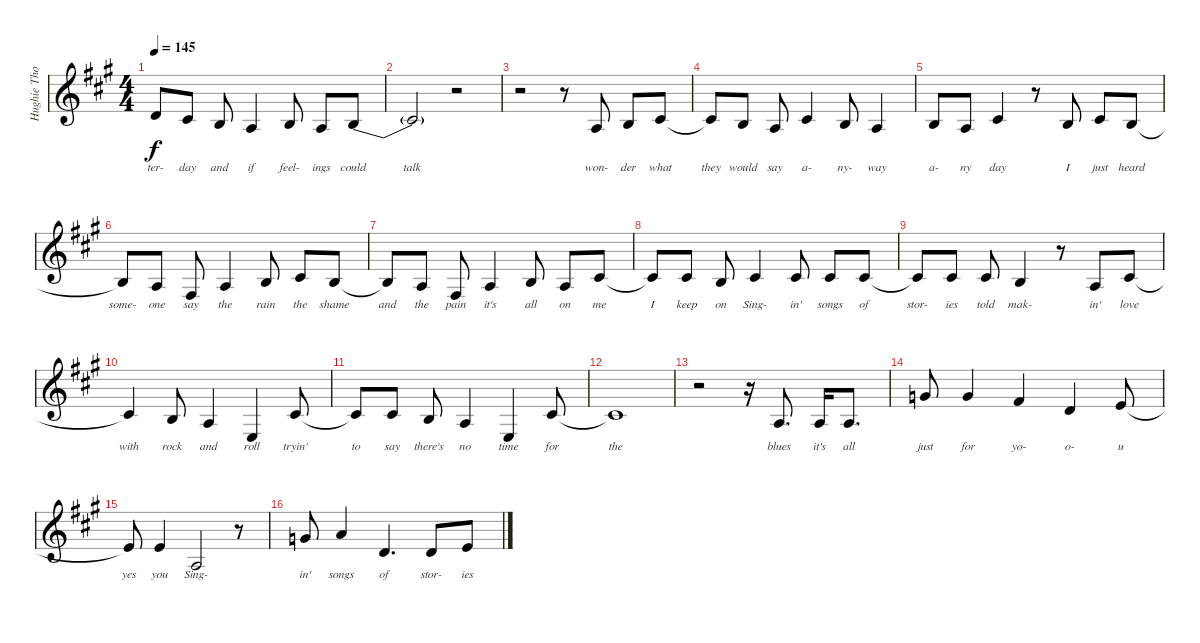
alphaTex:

\track ("Hughie Thomasson Vocals" "Hughie Tho") {instrument violin}
\staff {score}
\tuning (E4 B3 G3 D3 A2 E2) {hide}
\ts (4 4)
\tempo 145
\clef g2
\ks a
3.2.8{lyrics (0 "ter-") lyrics (1 "") lyrics (2 "") lyrics (3 "") lyrics (4 "") dy f} 2.2.8{lyrics (0 "day") lyrics (1 "") lyrics (2 "") lyrics (3 "") lyrics (4 "")} 4.3.8{lyrics (0 "and") lyrics (1 "") lyrics (2 "") lyrics (3 "") lyrics (4 "")} 2.3.4{lyrics (0 "if") lyrics (1 "") lyrics (2 "") lyrics (3 "") lyrics (4 "")} 4.3.8{lyrics (0 "feel-") lyrics (1 "") lyrics (2 "") lyrics (3 "") lyrics (4 "")} 2.3.8{lyrics (0 "ings") lyrics (1 "") lyrics (2 "") lyrics (3 "") lyrics (4 "")} 4.3{be (custom 0 0 5 4 10 4 15 0 20 0 25 4 30 4 45 4 50 4 60 4)}.8{lyrics (0 "could") lyrics (1 "") lyrics (2 "") lyrics (3 "") lyrics (4 "")} |
4.3{t}.2{lyrics (0 "talk") lyrics (1 "") lyrics (2 "") lyrics (3 "") lyrics (4 "")} r.2 |
r.2 r.8 2.3.8{lyrics (0 "won-") lyrics (1 "") lyrics (2 "") lyrics (3 "") lyrics (4 "")} 4.3.8{lyrics (0 "der") lyrics (1 "") lyrics (2 "") lyrics (3 "") lyrics (4 "")} 2.2.8{lyrics (0 "what") lyrics (1 "") lyrics (2 "") lyrics (3 "") lyrics (4 "")} |
2.2{t}.8{lyrics (0 "they") lyrics (1 "") lyrics (2 "") lyrics (3 "") lyrics (4 "")} 4.3.8{lyrics (0 "would") lyrics (1 "") lyrics (2 "") lyrics (3 "") lyrics (4 "")} 2.3.8{lyrics (0 "say") lyrics (1 "") lyrics (2 "") lyrics (3 "") lyrics (4 "")} 2.2.4{lyrics (0 "a-") lyrics (1 "") lyrics (2 "") lyrics (3 "") lyrics (4 "")} 4.3.8{lyrics (0 "ny-") lyrics (1 "") lyrics (2 "") lyrics (3 "") lyrics (4 "")} 2.3.4{lyrics (0 "way") lyrics (1 "") lyrics (2 "") lyrics (3 "") lyrics (4 "")} |
4.3.8{lyrics (0 "a-") lyrics (1 "") lyrics (2 "") lyrics (3 "") lyrics (4 "")} 2.3.8{lyrics (0 "ny") lyrics (1 "") lyrics (2 "") lyrics (3 "") lyrics (4 "")} 2.2.4{lyrics (0 "day") lyrics (1 "") lyrics (2 "") lyrics (3 "") lyrics (4 "")} r.8 4.3.8{lyrics (0 "I") lyrics (1 "") lyrics (2 "") lyrics (3 "") lyrics (4 "")} 2.2.8{lyrics (0 "just") lyrics (1 "") lyrics (2 "") lyrics (3 "") lyrics (4 "")} 4.3.8{lyrics (0 "heard") lyrics (1 "") lyrics (2 "") lyrics (3 "") lyrics (4 "")} |
4.3{t}.8{lyrics (0 "some-") lyrics (1 "") lyrics (2 "") lyrics (3 "") lyrics (4 "")} 2.3.8{lyrics (0 "one") lyrics (1 "") lyrics (2 "") lyrics (3 "") lyrics (4 "")} 4.4.8{lyrics (0 "say") lyrics (1 "") lyrics (2 "") lyrics (3 "") lyrics (4 "")} 2.3.4{lyrics (0 "the") lyrics (1 "") lyrics (2 "") lyrics (3 "") lyrics (4 "")} 4.3.8{lyrics (0 "rain") lyrics (1 "") lyrics (2 "") lyrics (3 "") lyrics (4 "")} 2.2.8{lyrics (0 "the") lyrics (1 "") lyrics (2 "") lyrics (3 "") lyrics (4 "")} 4.3.8{lyrics (0 "shame") lyrics (1 "") lyrics (2 "") lyrics (3 "") lyrics (4 "")} |
4.3{t}.8{lyrics (0 "and") lyrics (1 "") lyrics (2 "") lyrics (3 "") lyrics (4 "")} 2.3.8{lyrics (0 "the") lyrics (1 "") lyrics (2 "") lyrics (3 "") lyrics (4 "")} 4.4.8{lyrics (0 "pain") lyrics (1 "") lyrics (2 "") lyrics (3 "") lyrics (4 "")} 2.3.4{lyrics (0 "it's") lyrics (1 "") lyrics (2 "") lyrics (3 "") lyrics (4 "")} 4.3.8{lyrics (0 "all") lyrics (1 "") lyrics (2 "") lyrics (3 "") lyrics (4 "")} 2.3.8{lyrics (0 "on") lyrics (1 "") lyrics (2 "") lyrics (3 "") lyrics (4 "")} 2.2.8{lyrics (0 "me") lyrics (1 "") lyrics (2 "") lyrics (3 "") lyrics (4 "")} |
2.2{t}.8{lyrics (0 "I") lyrics (1 "") lyrics (2 "") lyrics (3 "") lyrics (4 "")} 2.2.8{lyrics (0 "keep") lyrics (1 "") lyrics (2 "") lyrics (3 "") lyrics (4 "")} 4.3.8{lyrics (0 "on") lyrics (1 "") lyrics (2 "") lyrics (3 "") lyrics (4 "")} 2.2.4{lyrics (0 "Sing-") lyrics (1 "") lyrics (2 "") lyrics (3 "") lyrics (4 "")} 2.2.8{lyrics (0 "in'") lyrics (1 "") lyrics (2 "") lyrics (3 "") lyrics (4 "")} 2.2.8{lyrics (0 "songs") lyrics (1 "") lyrics (2 "") lyrics (3 "") lyrics (4 "")} 2.2.8{lyrics (0 "of") lyrics (1 "") lyrics (2 "") lyrics (3 "") lyrics (4 "")} |
2.2{t}.8{lyrics (0 "stor-") lyrics (1 "") lyrics (2 "") lyrics (3 "") lyrics (4 "")} 2.2.8{lyrics (0 "ies") lyrics (1 "") lyrics (2 "") lyrics (3 "") lyrics (4 "")} 2.2.8{lyrics (0 "told") lyrics (1 "") lyrics (2 "") lyrics (3 "") lyrics (4 "")} 4.3.4{lyrics (0 "mak-") lyrics (1 "") lyrics (2 "") lyrics (3 "") lyrics (4 "")} r.8 2.3.8{lyrics (0 "in'") lyrics (1 "") lyrics (2 "") lyrics (3 "") lyrics (4 "")} 2.2.8{lyrics (0 "love") lyrics (1 "") lyrics (2 "") lyrics (3 "") lyrics (4 "")} |
2.2{t}.4{lyrics (0 "with") lyrics (1 "") lyrics (2 "") lyrics (3 "") lyrics (4 "")} 4.3.8{lyrics (0 "rock") lyrics (1 "") lyrics (2 "") lyrics (3 "") lyrics (4 "")} 2.3.4{lyrics (0 "and") lyrics (1 "") lyrics (2 "") lyrics (3 "") lyrics (4 "")} 2.4.4{lyrics (0 "roll") lyrics (1 "") lyrics (2 "") lyrics (3 "") lyrics (4 "")} 2.2.8{lyrics (0 "tryin'") lyrics (1 "") lyrics (2 "") lyrics (3 "") lyrics (4 "")} |
2.2{t}.8{lyrics (0 "to") lyrics (1 "") lyrics (2 "") lyrics (3 "") lyrics (4 "")} 2.2.8{lyrics (0 "say") lyrics (1 "") lyrics (2 "") lyrics (3 "") lyrics (4 "")} 4.3.8{lyrics (0 "there's") lyrics (1 "") lyrics (2 "") lyrics (3 "") lyrics (4 "")} 2.3.4{lyrics (0 "no") lyrics (1 "") lyrics (2 "") lyrics (3 "") lyrics (4 "")} 2.4.4{lyrics (0 "time") lyrics (1 "") lyrics (2 "") lyrics (3 "") lyrics (4 "")} 2.2.8{lyrics (0 "for") lyrics (1 "") lyrics (2 "") lyrics (3 "") lyrics (4 "")} |
2.2{t}.1{lyrics (0 "the") lyrics (1 "") lyrics (2 "") lyrics (3 "") lyrics (4 "")} |
r.2 r.16 2.3.8{d lyrics (0 "blues") lyrics (1 "") lyrics (2 "") lyrics (3 "") lyrics (4 "")} 2.3.16{lyrics (0 "it's") lyrics (1 "") lyrics (2 "") lyrics (3 "") lyrics (4 "")} 2.3.8{d lyrics (0 "all") lyrics (1 "") lyrics (2 "") lyrics (3 "") lyrics (4 "")} |
3.1.8{lyrics (0 "just") lyrics (1 "") lyrics (2 "") lyrics (3 "") lyrics (4 "")} 3.1.4{lyrics (0 "for") lyrics (1 "") lyrics (2 "") lyrics (3 "") lyrics (4 "")} 2.1.4{lyrics (0 "yo-") lyrics (1 "") lyrics (2 "") lyrics (3 "") lyrics (4 "")} 3.2.4{lyrics (0 "o-") lyrics (1 "") lyrics (2 "") lyrics (3 "") lyrics (4 "")} 0.1.8{lyrics (0 "u") lyrics (1 "") lyrics (2 "") lyrics (3 "") lyrics (4 "")} |
0.1{t}.8{lyrics (0 "yes") lyrics (1 "") lyrics (2 "") lyrics (3 "") lyrics (4 "")} 0.1.4{lyrics (0 "you") lyrics (1 "") lyrics (2 "") lyrics (3 "") lyrics (4 "")} 2.3.2{lyrics (0 "Sing-") lyrics (1 "") lyrics (2 "") lyrics (3 "") lyrics (4 "")} r.8 |
3.1.8{lyrics (0 "in'") lyrics (1 "") lyrics (2 "") lyrics (3 "") lyrics (4 "")} 5.1.4{lyrics (0 "songs") lyrics (1 "") lyrics (2 "") lyrics (3 "") lyrics (4 "")} 3.2.4{d lyrics (0 "of") lyrics (1 "") lyrics (2 "") lyrics (3 "") lyrics (4 "")} 3.2.8{lyrics (0 "stor-") lyrics (1 "") lyrics (2 "") lyrics (3 "") lyrics (4 "")} 5.2.8{lyrics (0 "ies") lyrics (1 "") lyrics (2 "") lyrics (3 "") lyrics (4 "")}
